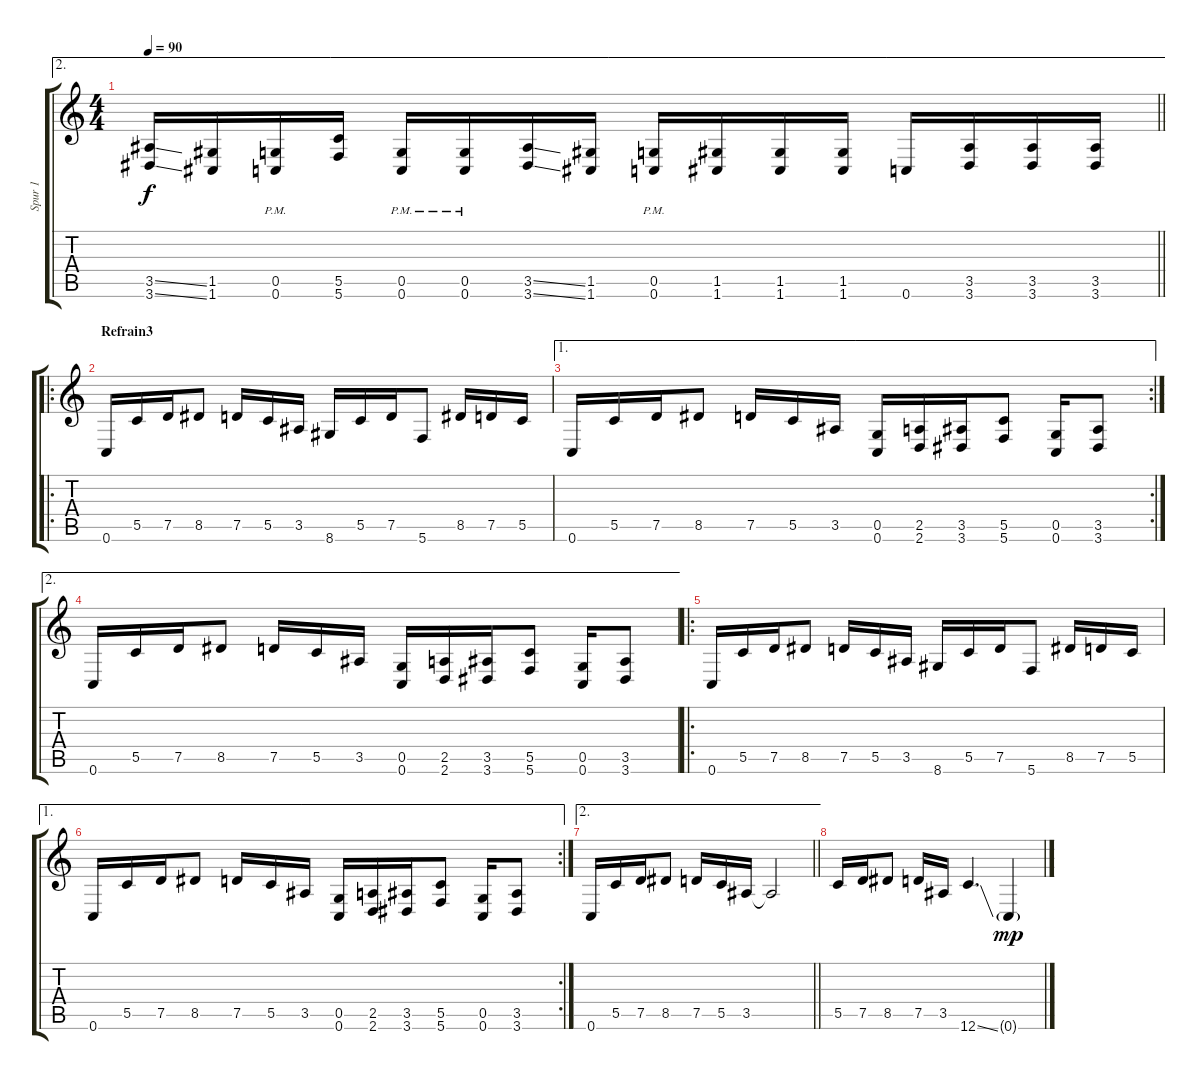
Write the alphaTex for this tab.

\track ("Spur 1" "Spur 1") {instrument distortionguitar}
\staff {score tabs}
\tuning (D4 A3 F3 C3 G2 C2) {hide}
\ae 2
\ts (4 4)
\tempo 90
\clef g2
\barLineRight lightlight
\ks c
(3.5{ss} 3.6{ss}).16{dy f} (1.5 1.6).16 (0.5{pm} 0.6{pm}).16 (5.5 5.6).16 (0.5{pm} 0.6{pm}).16 (0.5{pm} 0.6{pm}).16 (3.5{ss} 3.6{ss}).16 (1.5 1.6).16 (0.5{pm} 0.6{pm}).16 (1.5 1.6).16 (1.5 1.6).16 (1.5 1.6).16 0.6.16 (3.5 3.6).16 (3.5 3.6).16 (3.5 3.6).16 |
\ro
\section ("" "Refrain3")
0.6.16 5.5.16 7.5.16 8.5.8 7.5.16 5.5.16 3.5.16 8.6.16 5.5.16 7.5.16 5.6.8 8.5.16 7.5.16 5.5.16 |
\ae 1
\rc 2
0.6.16 5.5.16 7.5.16 8.5.8 7.5.16 5.5.16 3.5.16 (0.5 0.6).16 (2.5 2.6).16 (3.5 3.6).16 (5.5 5.6).8 (0.5 0.6).16 (3.5 3.6).8 |
\ae 2
0.6.16 5.5.16 7.5.16 8.5.8 7.5.16 5.5.16 3.5.16 (0.5 0.6).16 (2.5 2.6).16 (3.5 3.6).16 (5.5 5.6).8 (0.5 0.6).16 (3.5 3.6).8 |
\ro
0.6.16 5.5.16 7.5.16 8.5.8 7.5.16 5.5.16 3.5.16 8.6.16 5.5.16 7.5.16 5.6.8 8.5.16 7.5.16 5.5.16 |
\ae 1
\rc 2
0.6.16 5.5.16 7.5.16 8.5.8 7.5.16 5.5.16 3.5.16 (0.5 0.6).16 (2.5 2.6).16 (3.5 3.6).16 (5.5 5.6).8 (0.5 0.6).16 (3.5 3.6).8 |
\ae 2
\barLineRight lightlight
0.6.16 5.5.16 7.5.16 8.5.8 7.5.16 5.5.16 3.5.16 3.5{t}.2 |
5.5.16 7.5.16 8.5.8 7.5.16 3.5.16 12.6{ss}.4{d} 0.6{g}.4{dy mp}
